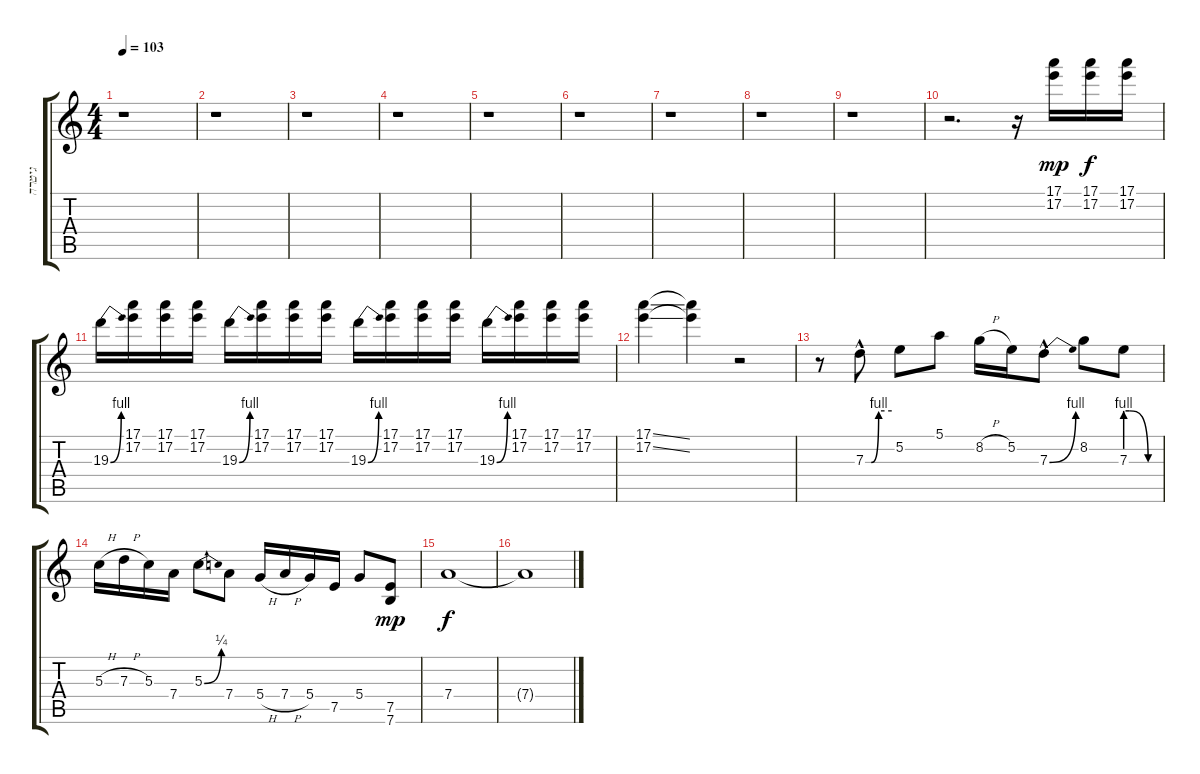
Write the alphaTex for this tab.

\track ("גיטרה" "גיטרה") {instrument overdrivenguitar}
\staff {score tabs}
\tuning (E4 B3 G3 D3 A2 E2) {hide}
\ts (4 4)
\tempo 103
\clef g2
\ks c
r.1{dy f} |
r.1 |
r.1 |
r.1 |
r.1 |
r.1 |
r.1 |
r.1 |
r.1 |
r.2{d instrument overdrivenguitar} r.16 (17.1 17.2).16{dy mp} (17.1 17.2).16{dy f} (17.1 17.2).16 |
19.3{be (bend 0 0 60 4)}.16 (17.1 17.2).16 (17.1 17.2).16 (17.1 17.2).16 19.3{be (bend 0 0 60 4)}.16 (17.1 17.2).16 (17.1 17.2).16 (17.1 17.2).16 19.3{be (bend 0 0 60 4)}.16 (17.1 17.2).16 (17.1 17.2).16 (17.1 17.2).16 19.3{be (bend 0 0 60 4)}.16 (17.1 17.2).16 (17.1 17.2).16 (17.1 17.2).16 |
(17.1{ss} 17.2{ss}).4 (17.1{t} 17.2{t}).4 r.2 |
r.8 7.3{be (custom 0 0 13 0 30 4 60 4) hac}.8 5.2.8 5.1.8 8.2{h}.16 5.2.16 7.3{be (bend 0 0 60 4) hac}.8 8.2.8 7.3{be (custom 0 4 7 4 40 0 60 0)}.8 |
5.3{h}.16 7.3{h}.16 5.3.16 7.4.16 5.3{be (bend 0 0 60 1)}.8 7.4.8 5.4{h}.16 7.4{h}.16 5.4.16 7.5.16 5.4.8 (7.5 7.6).8{dy mp} |
7.4.1{dy f volume 0} |
7.4{t}.1
